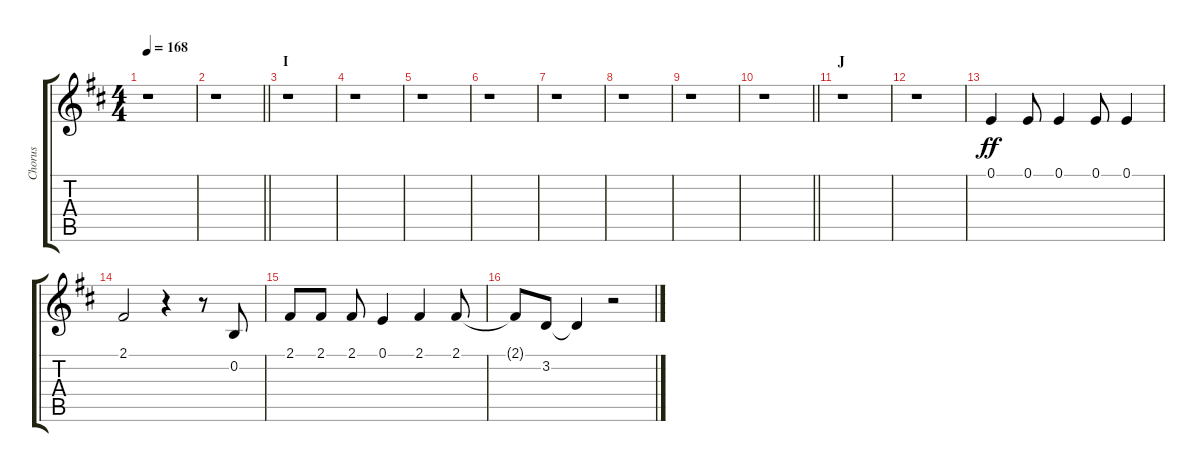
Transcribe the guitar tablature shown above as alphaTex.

\track ("Chorus" "Chorus") {instrument voiceoohs}
\staff {score tabs}
\tuning (E4 B3 G3 D3 A2 E2) {hide}
\ts (4 4)
\tempo 168
\clef g2
\ks d
r.1{dy ff} |
\barLineRight lightlight
r.1 |
\section ("" "I")
r.1 |
r.1 |
r.1 |
r.1 |
r.1 |
r.1 |
r.1 |
\barLineRight lightlight
r.1 |
\section ("" "J")
r.1 |
r.1 |
0.1.4 0.1.8 0.1.4 0.1.8 0.1.4 |
2.1.2 r.4 r.8 0.2.8 |
2.1.8 2.1.8 2.1.8 0.1.4 2.1.4 2.1.8 |
2.1{t}.8 3.2.8 3.2{t}.4 r.2
